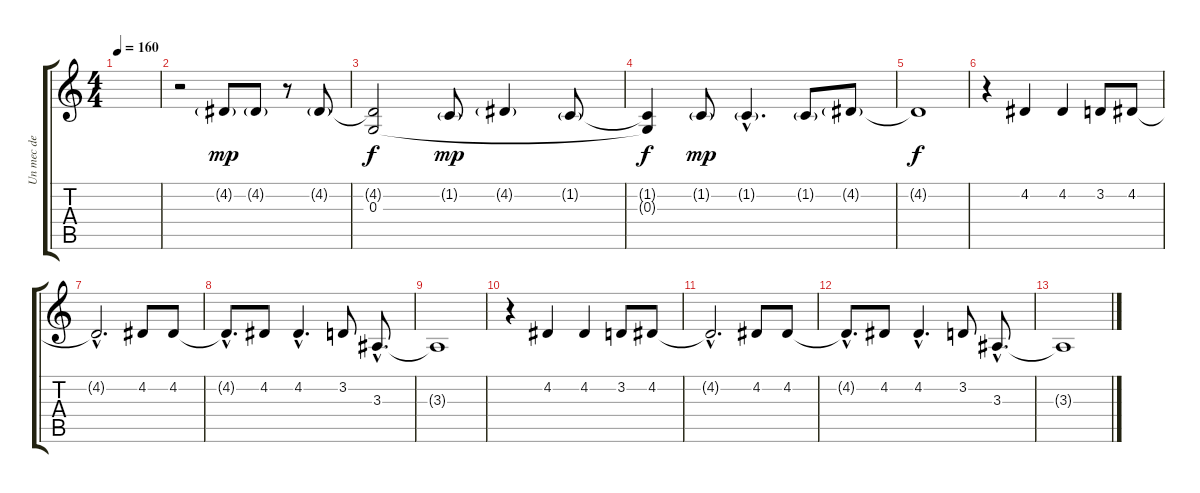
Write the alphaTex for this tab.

\track ("Un mec de G.C" "Un mec de ") {instrument lead2sawtooth}
\staff {score tabs}
\tuning (E4 B3 G3 D3 A2 E2) {hide}
\ts (4 4)
\tempo 160
\clef g2
\ks c
|
r.2 4.2{g}.8{dy mp} 4.2{g}.8 r.8 4.2{g}.8 |
(4.2{t} 0.3).2{dy f} 1.2{g}.8{dy mp} 4.2{g}.4 1.2{g}.8 |
(1.2{t} 0.3{t}).4{dy f} 1.2{g}.8{dy mp} 1.2{g hac}.4{d} 1.2{g}.8 4.2{g}.8 |
4.2{t}.1{dy f} |
r.4{instrument choiraahs} 4.2.4 4.2.4 3.2.8 4.2.8 |
4.2{hac t}.2{d} 4.2.8 4.2.8 |
4.2{hac t}.8{d} 4.2.8 4.2{hac}.4{d} 3.2.8 3.3{hac}.8{d} |
3.3{t}.1 |
r.4 4.2.4 4.2.4 3.2.8 4.2.8 |
4.2{hac t}.2{d} 4.2.8 4.2.8 |
4.2{hac t}.8{d} 4.2.8 4.2{hac}.4{d} 3.2.8 3.3{hac}.8{d} |
3.3{t}.1
